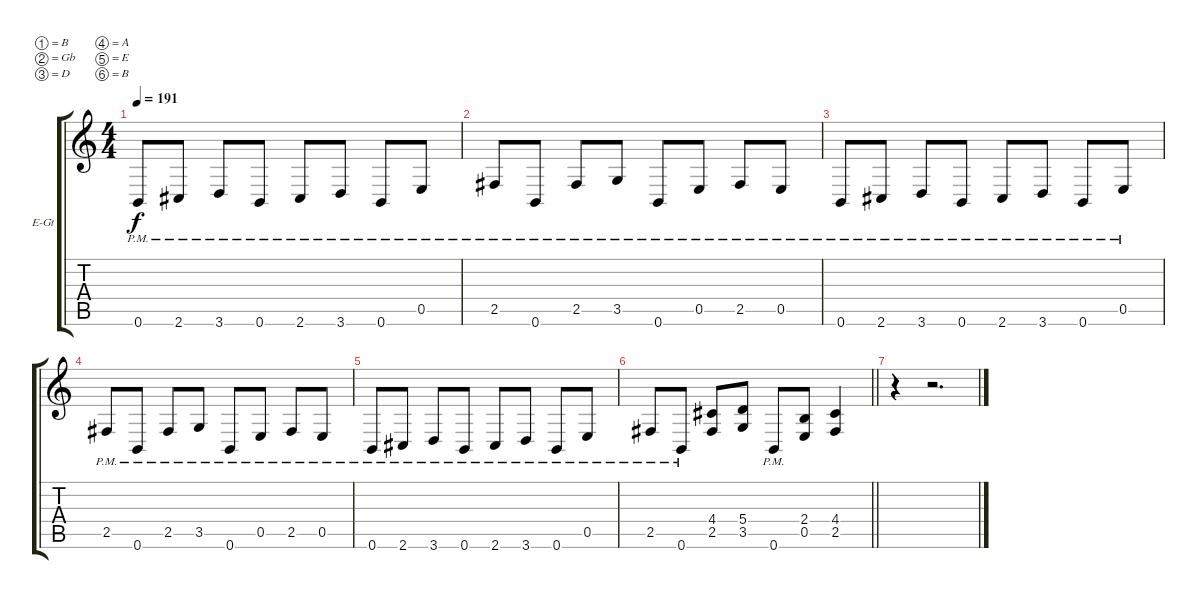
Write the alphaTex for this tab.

\bracketExtendMode groupsimilarinstruments
\firstSystemTrackNameOrientation horizontal
\otherSystemsTrackNameOrientation horizontal
\track ("Guitar Rhythm" "E-Gt") {instrument distortionguitar}
\staff {score tabs}
\tuning (B3 Gb3 D3 A2 E2 B1)
\ts (4 4)
\tempo 191
\clef g2
\ks c
0.6{pm}.8{dy f} 2.6{pm}.8 3.6{pm}.8 0.6{pm}.8 2.6{pm}.8 3.6{pm}.8 0.6{pm}.8 0.5{pm}.8 |
2.5{pm}.8 0.6{pm}.8 2.5{pm}.8 3.5{pm}.8 0.6{pm}.8 0.5{pm}.8 2.5{pm}.8 0.5{pm}.8 |
0.6{pm}.8 2.6{pm}.8 3.6{pm}.8 0.6{pm}.8 2.6{pm}.8 3.6{pm}.8 0.6{pm}.8 0.5{pm}.8 |
2.5{pm}.8 0.6{pm}.8 2.5{pm}.8 3.5{pm}.8 0.6{pm}.8 0.5{pm}.8 2.5{pm}.8 0.5{pm}.8 |
0.6{pm}.8 2.6{pm}.8 3.6{pm}.8 0.6{pm}.8 2.6{pm}.8 3.6{pm}.8 0.6{pm}.8 0.5{pm}.8 |
\barLineRight lightlight
2.5{pm}.8 0.6{pm}.8 (4.4 2.5).8 (5.4 3.5).8 0.6{pm}.8 (2.4 0.5).8 (4.4 2.5).4 |
r.4 r.2{d}
